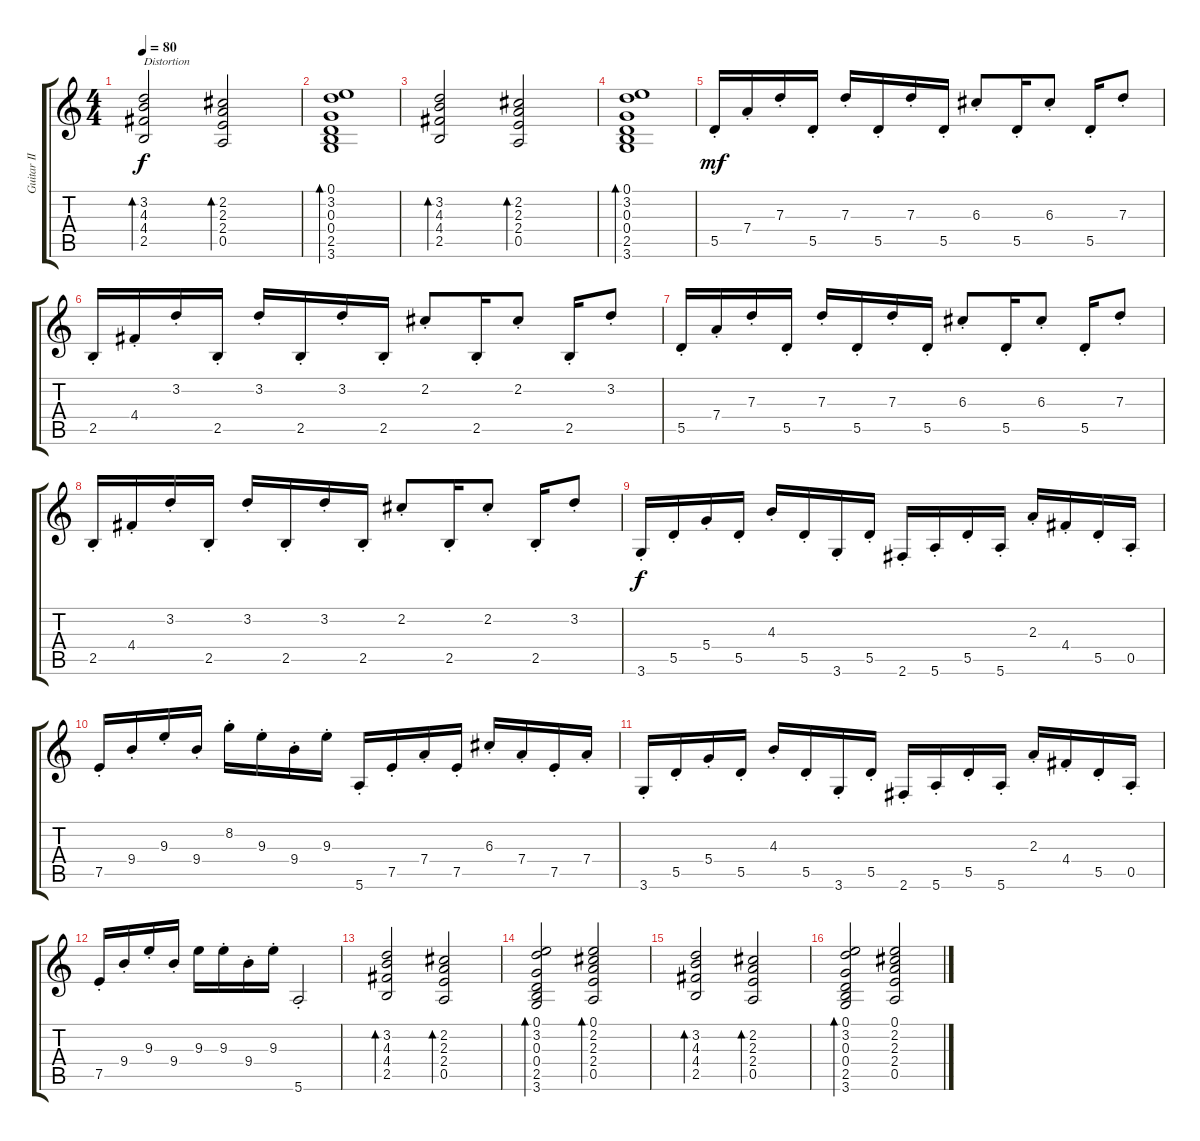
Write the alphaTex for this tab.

\track ("Guitar II" "Guitar II") {instrument overdrivenguitar}
\staff {score tabs}
\tuning (E4 B3 G3 D3 A2 E2) {hide}
\ts (4 4)
\tempo 80
\clef g2
\ks c
(3.2 4.3 4.4 2.5).2{bd 120 txt "Distortion" dy f balance 8 instrument overdrivenguitar} (2.2 2.3 2.4 0.5).2{bd 120} |
(0.1 3.2 0.3 0.4 2.5 3.6).1{bd 120} |
(3.2 4.3 4.4 2.5).2{bd 120 balance 8 instrument overdrivenguitar} (2.2 2.3 2.4 0.5).2{bd 120} |
(0.1 3.2 0.3 0.4 2.5 3.6).1{bd 120} |
5.5{st}.16{dy mf} 7.4{st}.16 7.3{st}.16 5.5{st}.16 7.3{st}.16 5.5{st}.16 7.3{st}.16 5.5{st}.16 6.3{st}.8 5.5{st}.16 6.3{st}.8 5.5{st}.16 7.3{st}.8 |
2.5{st}.16 4.4{st}.16 3.2{st}.16 2.5{st}.16 3.2{st}.16 2.5{st}.16 3.2{st}.16 2.5{st}.16 2.2{st}.8 2.5{st}.16 2.2{st}.8 2.5{st}.16 3.2{st}.8 |
5.5{st}.16 7.4{st}.16 7.3{st}.16 5.5{st}.16 7.3{st}.16 5.5{st}.16 7.3{st}.16 5.5{st}.16 6.3{st}.8 5.5{st}.16 6.3{st}.8 5.5{st}.16 7.3{st}.8 |
2.5{st}.16 4.4{st}.16 3.2{st}.16 2.5{st}.16 3.2{st}.16 2.5{st}.16 3.2{st}.16 2.5{st}.16 2.2{st}.8 2.5{st}.16 2.2{st}.8 2.5{st}.16 3.2{st}.8 |
3.6{st}.16{dy f} 5.5{st}.16 5.4{st}.16 5.5{st}.16 4.3{st}.16 5.5{st}.16 3.6{st}.16 5.5{st}.16 2.6{st}.16 5.6{st}.16 5.5{st}.16 5.6{st}.16 2.3{st}.16 4.4{st}.16 5.5{st}.16 0.5{st}.16 |
7.5{st}.16 9.4{st}.16 9.3{st}.16 9.4{st}.16 8.2{st}.16 9.3{st}.16 9.4{st}.16 9.3{st}.16 5.6{st}.16 7.5{st}.16 7.4{st}.16 7.5{st}.16 6.3{st}.16 7.4{st}.16 7.5{st}.16 7.4{st}.16 |
3.6{st}.16 5.5{st}.16 5.4{st}.16 5.5{st}.16 4.3{st}.16 5.5{st}.16 3.6{st}.16 5.5{st}.16 2.6{st}.16 5.6{st}.16 5.5{st}.16 5.6{st}.16 2.3{st}.16 4.4{st}.16 5.5{st}.16 0.5{st}.16 |
7.5{st}.16 9.4{st}.16 9.3{st}.16 9.4{st}.16 9.3.16 9.3{st}.16 9.4{st}.16 9.3{st}.16 5.6{st}.2 |
(3.2 4.3 4.4 2.5).2{bd 120 balance 8 instrument overdrivenguitar} (2.2 2.3 2.4 0.5).2{bd 120} |
(0.1 3.2 0.3 0.4 2.5 3.6).2{bd 120} (0.1 2.2 2.3 2.4 0.5).2{bd 120} |
(3.2 4.3 4.4 2.5).2{bd 120 balance 8 instrument overdrivenguitar} (2.2 2.3 2.4 0.5).2{bd 120} |
(0.1 3.2 0.3 0.4 2.5 3.6).2{bd 120} (0.1 2.2 2.3 2.4 0.5).2
